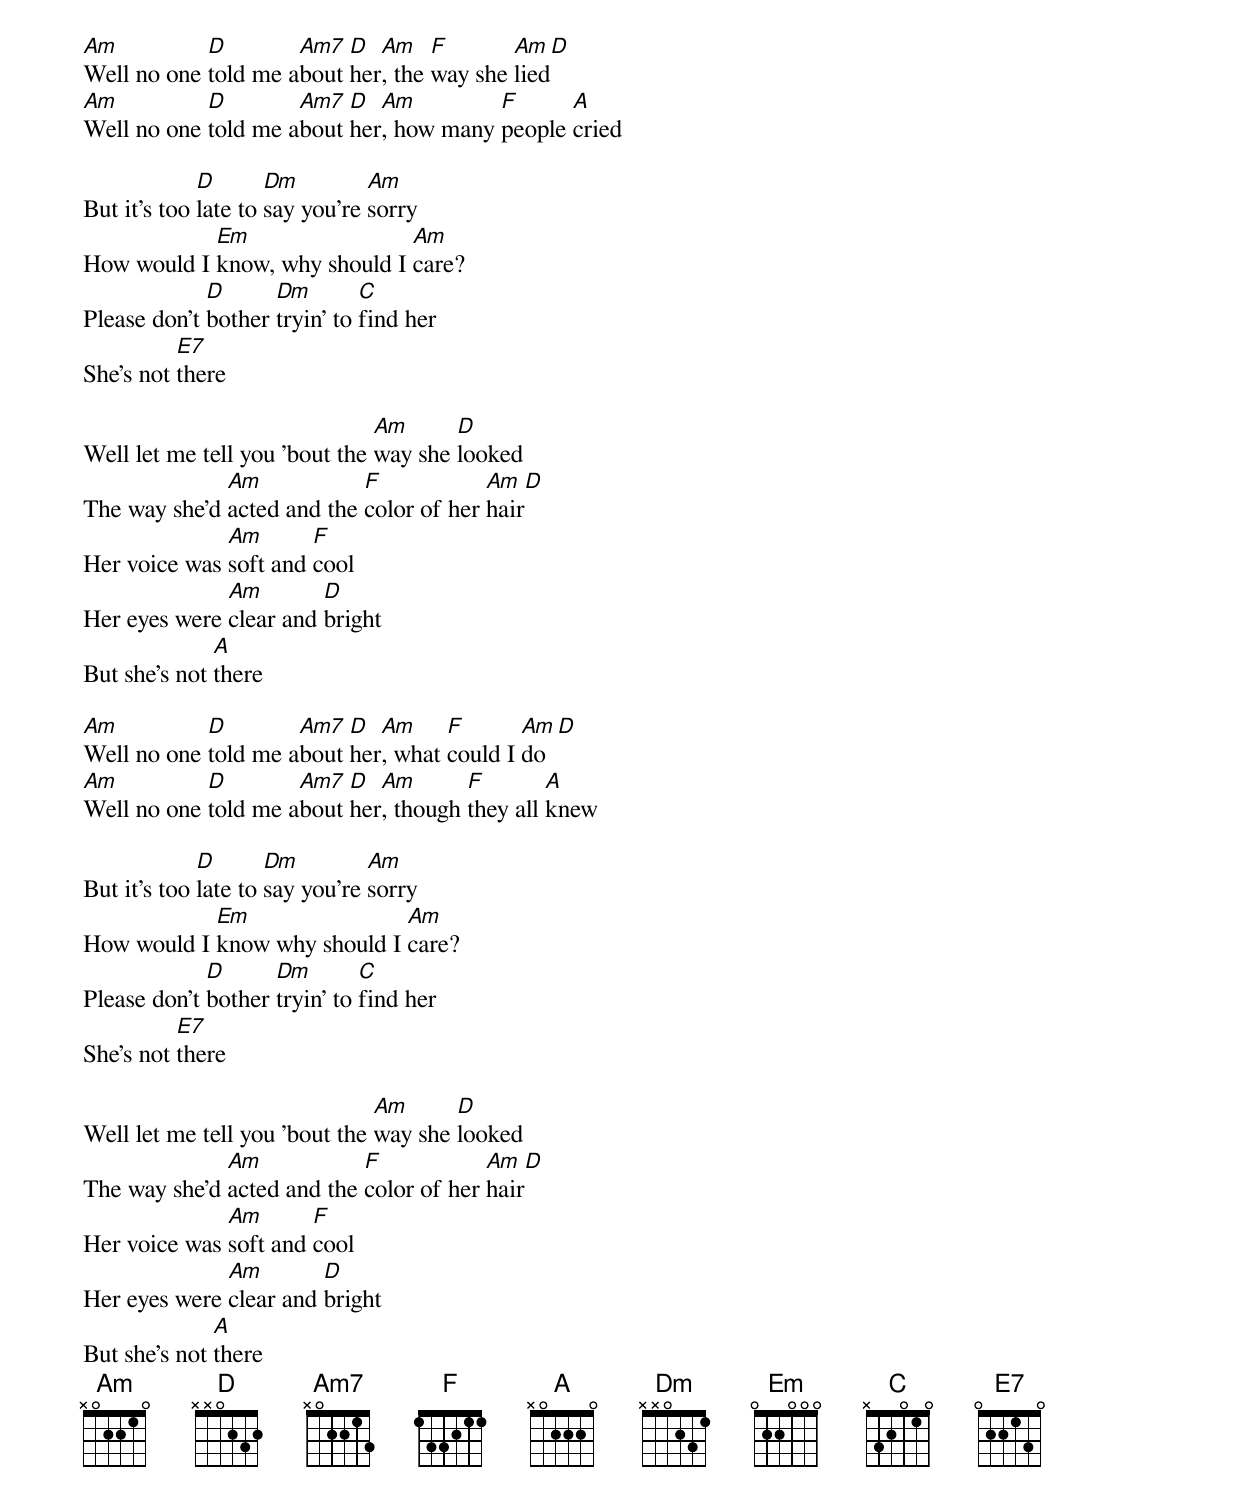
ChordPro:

[Am]Well no one [D]told me a[Am7]bout [D]her[Am], the [F]way she [Am]lied[D]
[Am]Well no one [D]told me a[Am7]bout [D]her[Am], how many [F]people [A]cried

But it's too [D]late to [Dm]say you're [Am]sorry
How would I [Em]know, why should I [Am]care?
Please don't [D]bother [Dm]tryin' to [C]find her
She's not [E7]there

Well let me tell you 'bout the [Am]way she [D]looked
The way she'd [Am]acted and the [F]color of her [Am]hair[D]
Her voice was [Am]soft and [F]cool
Her eyes were [Am]clear and [D]bright
But she's not [A]there

[Am]Well no one [D]told me a[Am7]bout [D]her[Am], what [F]could I [Am]do[D]
[Am]Well no one [D]told me a[Am7]bout [D]her[Am], though [F]they all [A]knew

But it's too [D]late to [Dm]say you're [Am]sorry
How would I [Em]know why should I [Am]care?
Please don't [D]bother [Dm]tryin' to [C]find her
She's not [E7]there

Well let me tell you 'bout the [Am]way she [D]looked
The way she'd [Am]acted and the [F]color of her [Am]hair[D]
Her voice was [Am]soft and [F]cool
Her eyes were [Am]clear and [D]bright
But she's not [A]there
